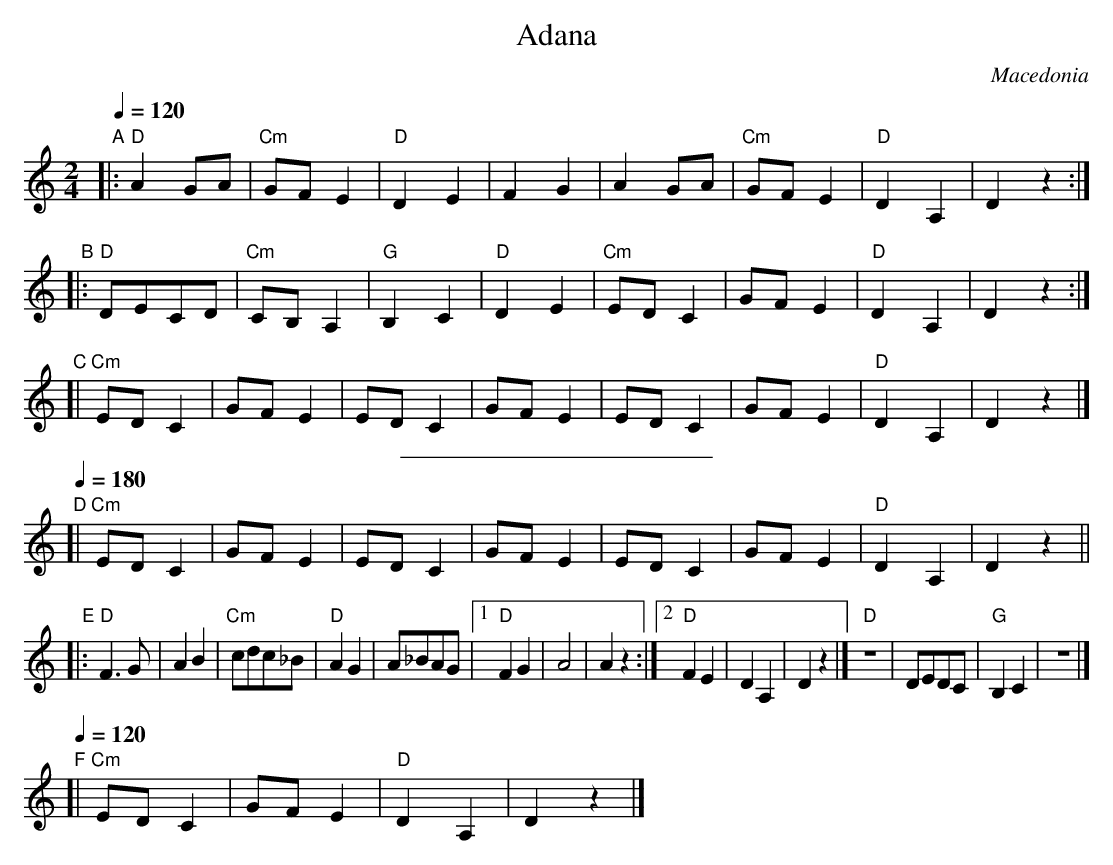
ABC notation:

X:1
T: Adana
O: Macedonia
M: 2/4
L: 1/8
Q: 1/4=120
K: ^F_E
"A"\
|:"D"A2 GA | "Cm"GF E2 | "D"D2 E2 | F2 G2 | A2 GA | "Cm"GF E2 | "D"D2 A,2 | D2 z2 :|
"B"\
|:"D"DECD | "Cm"CB,A,2 | "G"B,2C2 | "D"D2E2 | "Cm"EDC2 | GFE2 | "D"D2 A,2 | D2 z2 :|
"C"\
[|"Cm"EDC2 | GFE2 | EDC2 | GFE2 | EDC2 | GFE2 | "D"D2 A,2 | D2 z2 |]
%%sep 2 2 200
Q: 1/4=180
"D"\
[|"Cm"EDC2 | GFE2 | EDC2 | GFE2 | EDC2 | GFE2 | "D"D2 A,2 | D2 z2 ||
"E"\
|:"D"F3G | A2B2 | "Cm"cdc_B |"D"A2G2 | A_BAG |[1 "D"F2G2 | A4 | A2 z2 :|[2 "D"F2E2 | D2 A,2 | D2 z2 |]\
"D"z4 | DEDC | "G"B,2C2 | z4 |]
Q: 1/4=120
"F"[|"Cm"EDC2 | GFE2 | "D"D2 A,2 | D2 z2 |]
